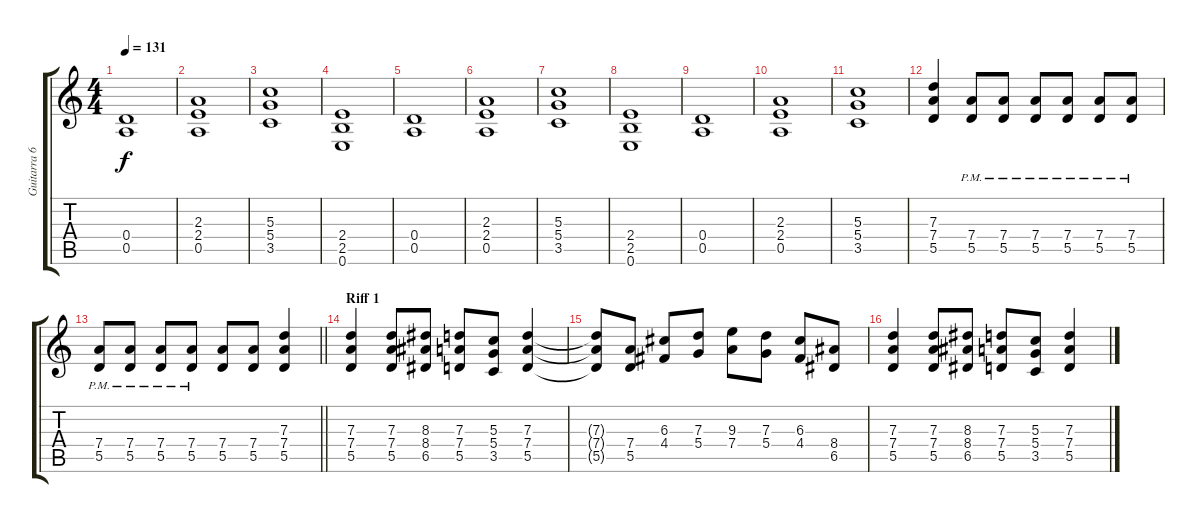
\track ("Guitarra 6 Cuerdas" "Guitarra 6") {instrument distortionguitar}
\staff {score tabs}
\tuning (E4 B3 G3 D3 A2 E2) {hide}
\ts (4 4)
\tempo 131
\clef g2
\ks c
(0.4 0.5).1{dy f} |
(2.3 2.4 0.5).1 |
(5.3 5.4 3.5).1 |
(2.4 2.5 0.6).1 |
(0.4 0.5).1 |
(2.3 2.4 0.5).1 |
(5.3 5.4 3.5).1 |
(2.4 2.5 0.6).1 |
(0.4 0.5).1 |
(2.3 2.4 0.5).1 |
(5.3 5.4 3.5).1 |
(7.3 7.4 5.5).4 (7.4{pm} 5.5{pm}).8 (7.4{pm} 5.5{pm}).8 (7.4{pm} 5.5{pm}).8 (7.4{pm} 5.5{pm}).8 (7.4{pm} 5.5{pm}).8 (7.4{pm} 5.5{pm}).8 |
\barLineRight lightlight
(7.4{pm} 5.5{pm}).8 (7.4{pm} 5.5{pm}).8 (7.4{pm} 5.5).8 (7.4{pm} 5.5).8 (7.4 5.5).8 (7.4 5.5).8 (7.3 7.4 5.5).4 |
\section ("" "Riff 1")
(7.3 7.4 5.5).4 (7.3 7.4 5.5).8 (8.3 8.4 6.5).8 (7.3 7.4 5.5).8 (5.3 5.4 3.5).8 (7.3 7.4 5.5).4 |
(7.3{t} 7.4{t} 5.5{t}).8 (7.4 5.5).8 (6.3 4.4).8 (7.3 5.4).8 (9.3 7.4).8 (7.3 5.4).8 (6.3 4.4).8 (8.4 6.5).8 |
(7.3 7.4 5.5).4 (7.3 7.4 5.5).8 (8.3 8.4 6.5).8 (7.3 7.4 5.5).8 (5.3 5.4 3.5).8 (7.3 7.4 5.5).4
